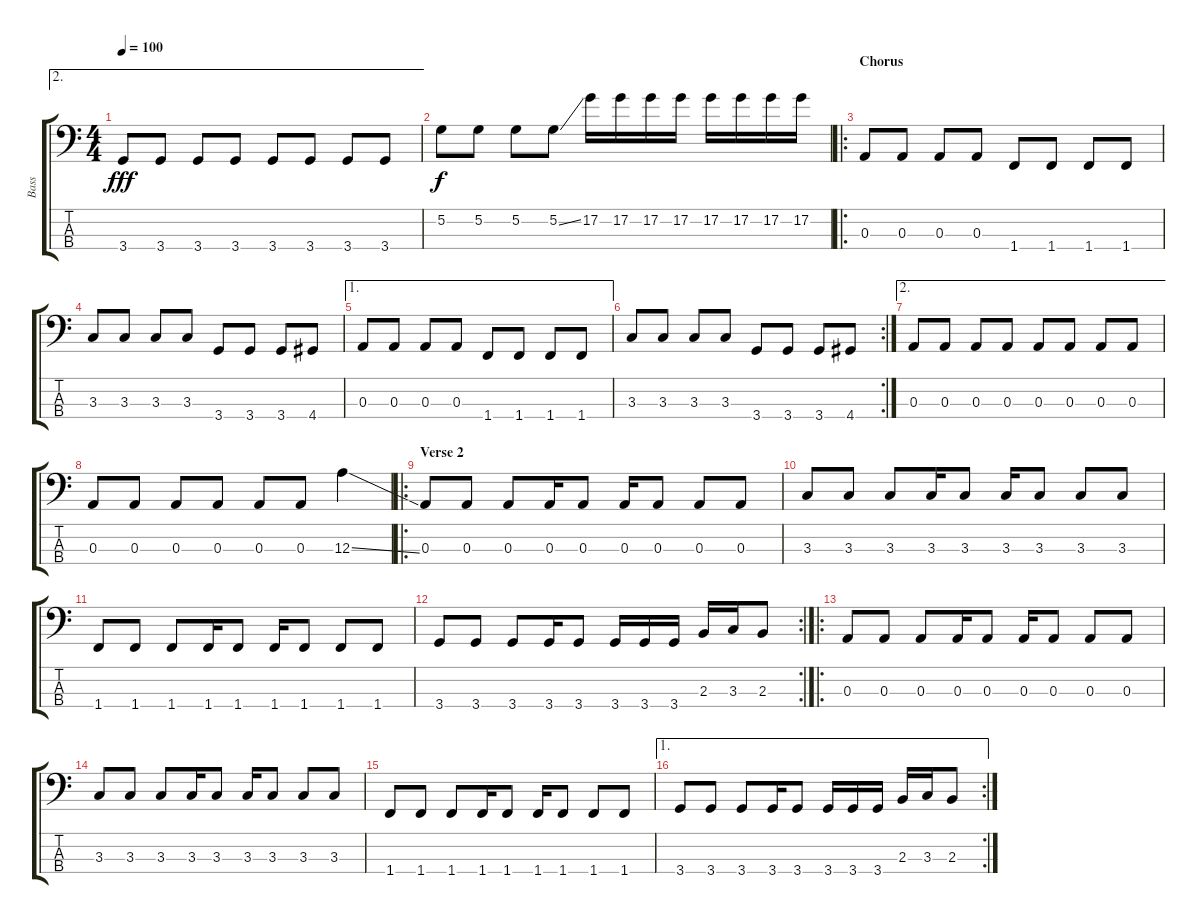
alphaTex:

\track ("Bass" "Bass") {instrument electricbassfinger}
\staff {score tabs}
\tuning (G2 D2 A1 E1) {hide}
\ae 2
\ts (4 4)
\tempo 100
\clef f4
\ks c
3.4.8{dy fff} 3.4.8 3.4.8 3.4.8 3.4.8 3.4.8 3.4.8 3.4.8 |
5.2.8{dy f} 5.2.8 5.2.8 5.2{ss}.8 17.2.16 17.2.16 17.2.16 17.2.16 17.2.16 17.2.16 17.2.16 17.2.16 |
\ro
\section ("" "Chorus")
0.3.8 0.3.8 0.3.8 0.3.8 1.4.8 1.4.8 1.4.8 1.4.8 |
3.3.8 3.3.8 3.3.8 3.3.8 3.4.8 3.4.8 3.4.8 4.4.8 |
\ae 1
0.3.8 0.3.8 0.3.8 0.3.8 1.4.8 1.4.8 1.4.8 1.4.8 |
\rc 2
3.3.8 3.3.8 3.3.8 3.3.8 3.4.8 3.4.8 3.4.8 4.4.8 |
\ae 2
0.3.8 0.3.8 0.3.8 0.3.8 0.3.8 0.3.8 0.3.8 0.3.8 |
0.3.8 0.3.8 0.3.8 0.3.8 0.3.8 0.3.8 12.3{ss}.4 |
\ro
\section ("" "Verse 2")
0.3.8 0.3.8 0.3.8 0.3.16 0.3.8 0.3.16 0.3.8 0.3.8 0.3.8 |
3.3.8 3.3.8 3.3.8 3.3.16 3.3.8 3.3.16 3.3.8 3.3.8 3.3.8 |
1.4.8 1.4.8 1.4.8 1.4.16 1.4.8 1.4.16 1.4.8 1.4.8 1.4.8 |
\rc 2
3.4.8 3.4.8 3.4.8 3.4.16 3.4.8 3.4.16 3.4.16 3.4.16 2.3.16 3.3.16 2.3.8 |
\ro
0.3.8 0.3.8 0.3.8 0.3.16 0.3.8 0.3.16 0.3.8 0.3.8 0.3.8 |
3.3.8 3.3.8 3.3.8 3.3.16 3.3.8 3.3.16 3.3.8 3.3.8 3.3.8 |
1.4.8 1.4.8 1.4.8 1.4.16 1.4.8 1.4.16 1.4.8 1.4.8 1.4.8 |
\ae 1
\rc 2
3.4.8 3.4.8 3.4.8 3.4.16 3.4.8 3.4.16 3.4.16 3.4.16 2.3.16 3.3.16 2.3.8
